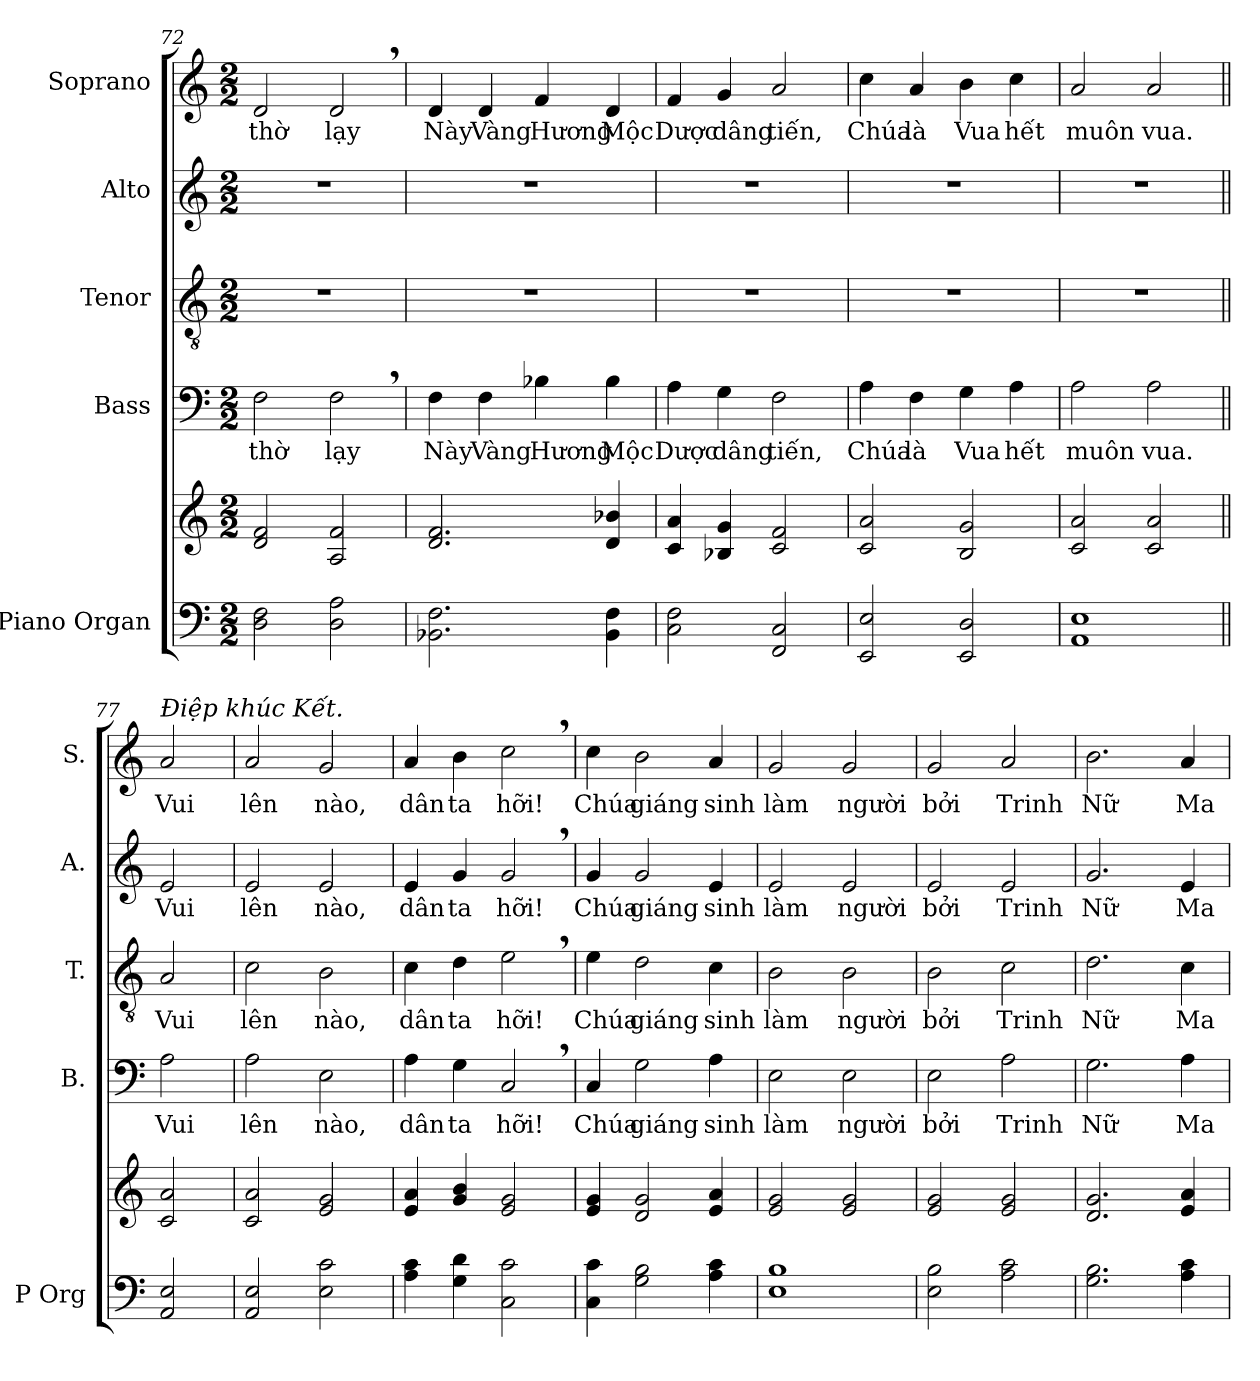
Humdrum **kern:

**kern	**kern	**kern	**text	**kern	**text	**kern	**text	**kern	**text
*part5	*part5	*part4	*part4	*part3	*part3	*part2	*part2	*part1	*part1
*staff6	*staff5	*staff4	*staff4	*staff3	*staff3	*staff2	*staff2	*staff1	*staff1
*I"Piano Organ	*	*I"Bass	*	*I"Tenor	*	*I"Alto	*	*I"Soprano	*
*I'P Org	*	*I'B.	*	*I'T.	*	*I'A.	*	*I'S.	*
*clefF4	*clefG2	*clefF4	*	*clefGv2	*	*clefG2	*	*clefG2	*
*k[]	*k[]	*k[]	*	*k[]	*	*k[]	*	*k[]	*
*M2/2	*M2/2	*M2/2	*	*M2/2	*	*M2/2	*	*M2/2	*
=72	=72	=72	=72	=72	=72	=72	=72	=72	=72
!	!	!	!LO:LY:b	!	!	!	!	!	!LO:LY:b
2D\ 2F\	2d/ 2f/	2F\	thờ	1r	.	1r	.	2d/	thờ
!	!	!	!LO:LY:b	!	!	!	!	!	!LO:LY:b
2D\ 2A\	2A/ 2f/	2F,\	lạy	.	.	.	.	2d,/	lạy
!!LO:LB:g=z
=73	=73	=73	=73	=73	=73	=73	=73	=73	=73
!	!	!	!LO:LY:b	!	!	!	!	!	!LO:LY:b
2.BB-X\ 2.F\	2.d/ 2.f/	4F\	Này	1r	.	1r	.	4d/	Này
!	!	!	!LO:LY:b	!	!	!	!	!	!LO:LY:b
.	.	4F\	Vàng	.	.	.	.	4d/	Vàng
!	!	!	!LO:LY:b	!	!	!	!	!	!LO:LY:b
.	.	4B-X\	Hương	.	.	.	.	4f/	Hương
!	!	!	!LO:LY:b	!	!	!	!	!	!LO:LY:b
4BB-\ 4F\	4d/ 4b-X/	4B-\	Mộc	.	.	.	.	4d/	Mộc
=74	=74	=74	=74	=74	=74	=74	=74	=74	=74
!	!	!	!LO:LY:b	!	!	!	!	!	!LO:LY:b
2C\ 2F\	4c/ 4a/	4A\	Dược	1r	.	1r	.	4f/	Dược
!	!	!	!LO:LY:b	!	!	!	!	!	!LO:LY:b
.	4B-X/ 4g/	4G\	dâng	.	.	.	.	4g/	dâng
!	!	!	!LO:LY:b	!	!	!	!	!	!LO:LY:b
2FF/ 2C/	2c/ 2f/	2F\	tiến,	.	.	.	.	2a/	tiến,
=75	=75	=75	=75	=75	=75	=75	=75	=75	=75
!	!	!	!LO:LY:b	!	!	!	!	!	!LO:LY:b
2EE/ 2E/	2c/ 2a/	4A\	Chúa	1r	.	1r	.	4cc\	Chúa
!	!	!	!LO:LY:b	!	!	!	!	!	!LO:LY:b
.	.	4F\	là	.	.	.	.	4a/	là
!	!	!	!LO:LY:b	!	!	!	!	!	!LO:LY:b
2EE/ 2D/	2B/ 2g/	4G\	Vua	.	.	.	.	4b\	Vua
!	!	!	!LO:LY:b	!	!	!	!	!	!LO:LY:b
.	.	4A\	hết	.	.	.	.	4cc\	hết
=76	=76	=76	=76	=76	=76	=76	=76	=76	=76
!	!	!	!LO:LY:b	!	!	!	!	!	!LO:LY:b
1AA 1E	2c/ 2a/	2A\	muôn	1r	.	1r	.	2a/	muôn
!	!	!	!LO:LY:b	!	!	!	!	!	!LO:LY:b
.	2c/ 2a/	2A\	vua.	.	.	.	.	2a/	vua.
!!LO:PB:g=z
=77||	=77||	=77||	=77||	=77||	=77||	=77||	=77||	=77||	=77||
!	!	!	!	!	!	!	!	!LO:TX:a:i:t=Điệp khúc Kết.	!
!	!	!	!LO:LY:b	!	!LO:LY:b	!	!LO:LY:b	!	!LO:LY:b
2AA/ 2E/	2c/ 2a/	2A\	Vui	2A/	Vui	2e/	Vui	2a/	Vui
=78	=78	=78	=78	=78	=78	=78	=78	=78	=78
!	!	!	!LO:LY:b	!	!LO:LY:b	!	!LO:LY:b	!	!LO:LY:b
2AA/ 2E/	2c/ 2a/	2A\	lên	2c\	lên	2e/	lên	2a/	lên
!	!	!	!LO:LY:b	!	!LO:LY:b	!	!LO:LY:b	!	!LO:LY:b
2E\ 2c\	2e/ 2g/	2E\	nào,	2B\	nào,	2e/	nào,	2g/	nào,
=79	=79	=79	=79	=79	=79	=79	=79	=79	=79
!	!	!	!LO:LY:b	!	!LO:LY:b	!	!LO:LY:b	!	!LO:LY:b
4A\ 4c\	4e/ 4a/	4A\	dân	4c\	dân	4e/	dân	4a/	dân
!	!	!	!LO:LY:b	!	!LO:LY:b	!	!LO:LY:b	!	!LO:LY:b
4G\ 4d\	4g/ 4b/	4G\	ta	4d\	ta	4g/	ta	4b\	ta
!	!	!	!LO:LY:b	!	!LO:LY:b	!	!LO:LY:b	!	!LO:LY:b
2C\ 2c\	2e/ 2g/	2C,/	hỡi!	2e,\	hỡi!	2g,/	hỡi!	2cc,\	hỡi!
=80	=80	=80	=80	=80	=80	=80	=80	=80	=80
!	!	!	!LO:LY:b	!	!LO:LY:b	!	!LO:LY:b	!	!LO:LY:b
4C\ 4c\	4e/ 4g/	4C/	Chúa	4e\	Chúa	4g/	Chúa	4cc\	Chúa
!	!	!	!LO:LY:b	!	!LO:LY:b	!	!LO:LY:b	!	!LO:LY:b
2G\ 2B\	2d/ 2g/	2G\	giáng	2d\	giáng	2g/	giáng	2b\	giáng
!	!	!	!LO:LY:b	!	!LO:LY:b	!	!LO:LY:b	!	!LO:LY:b
4A\ 4c\	4e/ 4a/	4A\	sinh	4c\	sinh	4e/	sinh	4a/	sinh
=81	=81	=81	=81	=81	=81	=81	=81	=81	=81
!	!	!	!LO:LY:b	!	!LO:LY:b	!	!LO:LY:b	!	!LO:LY:b
1E 1B	2e/ 2g/	2E\	làm	2B\	làm	2e/	làm	2g/	làm
!	!	!	!LO:LY:b	!	!LO:LY:b	!	!LO:LY:b	!	!LO:LY:b
.	2e/ 2g/	2E\	người	2B\	người	2e/	người	2g/	người
!!LO:LB:g=z
=82	=82	=82	=82	=82	=82	=82	=82	=82	=82
!	!	!	!LO:LY:b	!	!LO:LY:b	!	!LO:LY:b	!	!LO:LY:b
2E\ 2B\	2e/ 2g/	2E\	bởi	2B\	bởi	2e/	bởi	2g/	bởi
!	!	!	!LO:LY:b	!	!LO:LY:b	!	!LO:LY:b	!	!LO:LY:b
2A\ 2c\	2e/ 2g/	2A\	Trinh	2c\	Trinh	2e/	Trinh	2a/	Trinh
=83	=83	=83	=83	=83	=83	=83	=83	=83	=83
!	!	!	!LO:LY:b	!	!LO:LY:b	!	!LO:LY:b	!	!LO:LY:b
2.G\ 2.B\	2.d/ 2.g/	2.G\	Nữ	2.d\	Nữ	2.g/	Nữ	2.b\	Nữ
!	!	!	!LO:LY:b	!	!LO:LY:b	!	!LO:LY:b	!	!LO:LY:b
4A\ 4c\	4e/ 4a/	4A\	Ma-	4c\	Ma-	4e/	Ma-	4a/	Ma-
=	=	=	=	=	=	=	=	=	=
*-	*-	*-	*-	*-	*-	*-	*-	*-	*-
